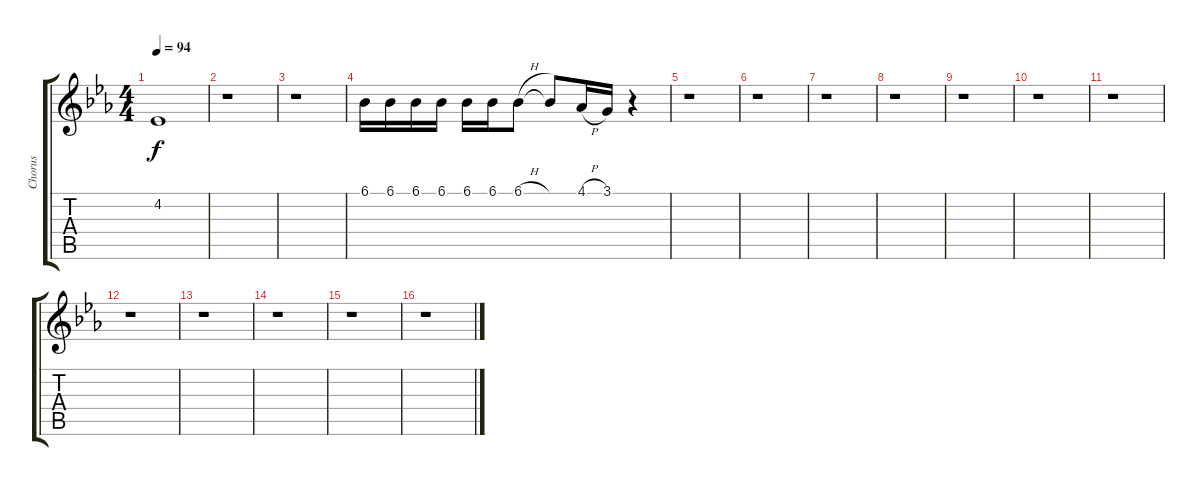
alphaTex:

\track ("Chorus" "Chorus") {instrument synthbrass1}
\staff {score tabs}
\tuning (E4 B3 G3 D3 A2 E2) {hide}
\ts (4 4)
\tempo 94
\clef g2
\ks eb
4.2.1{dy f} |
r.1 |
r.1 |
6.1.16 6.1.16 6.1.16 6.1.16 6.1.16 6.1.16 6.1{h}.8 6.1{t}.8 4.1{h}.16 3.1.16 r.4 |
r.1 |
r.1 |
r.1 |
r.1 |
r.1 |
r.1 |
r.1 |
r.1 |
r.1 |
r.1 |
r.1 |
r.1
